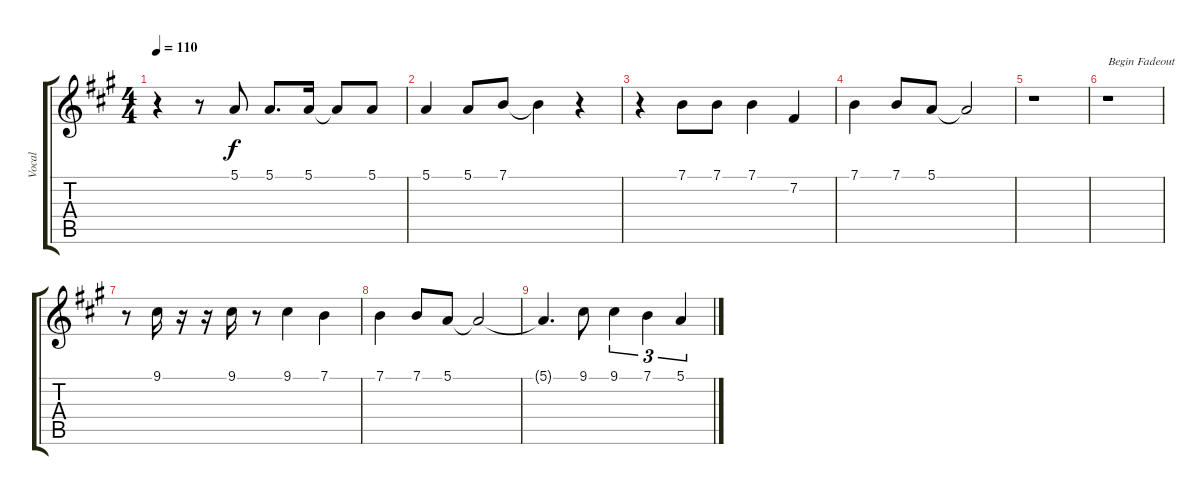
\track ("Vocal" "Vocal") {instrument choiraahs}
\staff {score tabs}
\tuning (E4 B3 G3 D3 A2 E2) {hide}
\ts (4 4)
\tempo 110
\clef g2
\ks a
r.4{dy f} r.8 5.1.8 5.1.8{d} 5.1.16 5.1{t}.8 5.1.8 |
5.1.4 5.1.8 7.1.8 7.1{t}.4 r.4 |
r.4 7.1.8 7.1.8 7.1.4 7.2.4 |
7.1.4 7.1.8 5.1.8 5.1{t}.2 |
r.1 |
r.1{txt "Begin Fadeout" volume 0} |
r.8 9.1.16 r.16 r.16 9.1.16 r.8 9.1.4 7.1.4 |
7.1.4 7.1.8 5.1.8 5.1{t}.2 |
5.1{t}.4{d} 9.1.8 9.1.4{tu (3 2)} 7.1.4{tu (3 2)} 5.1.4{tu (3 2)}
